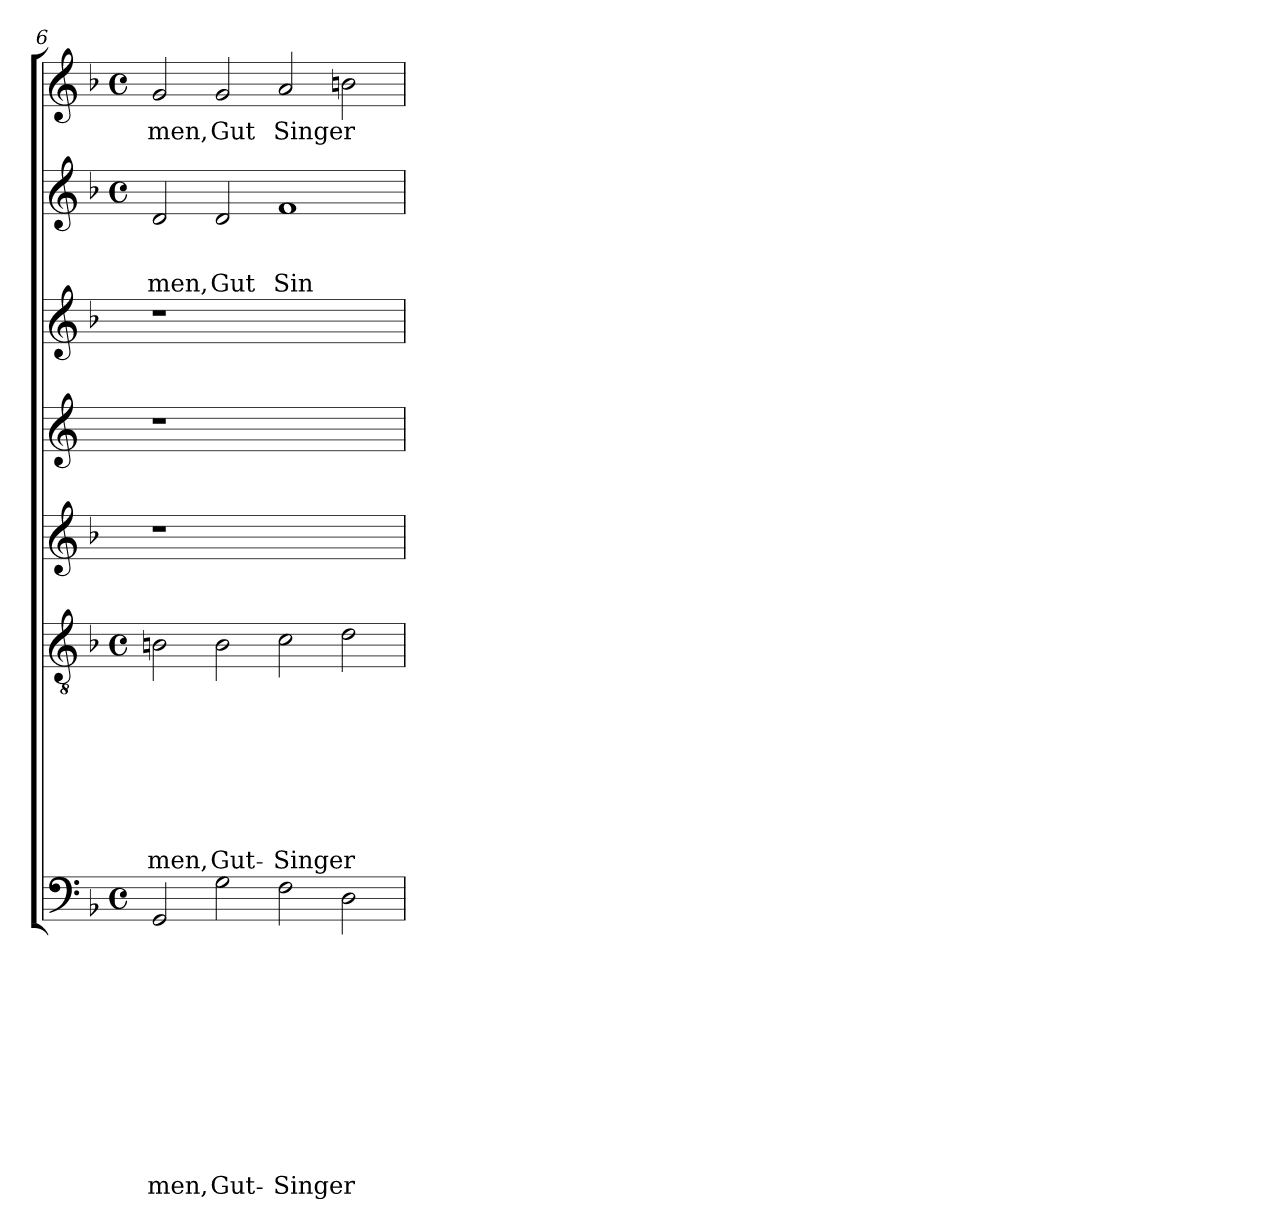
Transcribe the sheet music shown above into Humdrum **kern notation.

**kern	**text	**text	**text	**text	**text	**text	**text	**text	**text	**text	**text	**kern	**text	**text	**text	**text	**text	**text	**text	**text	**kern	**kern	**kern	**kern	**text	**text	**text	**kern	**text
*part7	*part7	*part7	*part7	*part7	*part7	*part7	*part7	*part7	*part7	*part7	*part7	*part6	*part6	*part6	*part6	*part6	*part6	*part6	*part6	*part6	*part5	*part4	*part3	*part2	*part2	*part2	*part2	*part1	*part1
*staff7	*staff7	*staff7	*staff7	*staff7	*staff7	*staff7	*staff7	*staff7	*staff7	*staff7	*staff7	*staff6	*staff6	*staff6	*staff6	*staff6	*staff6	*staff6	*staff6	*staff6	*staff5	*staff4	*staff3	*staff2	*staff2	*staff2	*staff2	*staff1	*staff1
*clefF4	*	*	*	*	*	*	*	*	*	*	*	*clefGv2	*	*	*	*	*	*	*	*	*clefG2	*clefG2	*clefG2	*clefG2	*	*	*	*clefG2	*
*	*	*	*	*	*	*	*	*	*	*	*	*	*	*	*	*	*	*	*	*	*	*ITrd-3c-5	*	*	*	*	*	*	*
*k[b-]	*	*	*	*	*	*	*	*	*	*	*	*k[b-]	*	*	*	*	*	*	*	*	*k[b-]	*k[b-]	*k[b-]	*k[b-]	*	*	*	*k[b-]	*
*F:	*	*	*	*	*	*	*	*	*	*	*	*F:	*	*	*	*	*	*	*	*	*F:	*F:	*F:	*F:	*	*	*	*F:	*
*M4/4	*	*	*	*	*	*	*	*	*	*	*	*M4/4	*	*	*	*	*	*	*	*	*	*	*	*M4/4	*	*	*	*M4/4	*
*met(c)	*	*	*	*	*	*	*	*	*	*	*	*met(c)	*	*	*	*	*	*	*	*	*	*	*	*met(c)	*	*	*	*met(c)	*
=6	=6	=6	=6	=6	=6	=6	=6	=6	=6	=6	=6	=6	=6	=6	=6	=6	=6	=6	=6	=6	=6	=6	=6	=6	=6	=6	=6	=6	=6
!	!	!	!	!	!	!	!	!	!	!	!LO:LY:b	!	!	!	!	!	!	!	!	!LO:LY:b	!	!	!	!	!	!	!LO:LY:b	!	!LO:LY:b
2GG/	.	.	.	.	.	.	.	.	.	.	-men,	2Bn\	.	.	.	.	.	.	.	-men,	1r	1r	1r	2d/	.	.	men,	2g/	men,
!	!	!	!	!	!	!	!	!	!	!	!LO:LY:b	!	!	!	!	!	!	!	!	!LO:LY:b	!	!	!	!	!	!	!LO:LY:b	!	!LO:LY:b
2G\	.	.	.	.	.	.	.	.	.	.	Gut-	2B\	.	.	.	.	.	.	.	Gut-	.	.	.	2d/	.	.	Gut	2g/	Gut
!	!	!	!	!	!	!	!	!	!	!	!LO:LY:b	!	!	!	!	!	!	!	!	!LO:LY:b	!	!	!	!	!	!	!LO:LY:b	!	!LO:LY:b
2F\	.	.	.	.	.	.	.	.	.	.	-Singer	2c\	.	.	.	.	.	.	.	-Singer	1ryy	1ryy	1ryy	1f	.	.	Sin	2a/	Singer
2D\	.	.	.	.	.	.	.	.	.	.	.	2d\	.	.	.	.	.	.	.	.	.	.	.	.	.	.	.	2bn\	.
=	=	=	=	=	=	=	=	=	=	=	=	=	=	=	=	=	=	=	=	=	=	=	=	=	=	=	=	=	=
*-	*-	*-	*-	*-	*-	*-	*-	*-	*-	*-	*-	*-	*-	*-	*-	*-	*-	*-	*-	*-	*-	*-	*-	*-	*-	*-	*-	*-	*-
